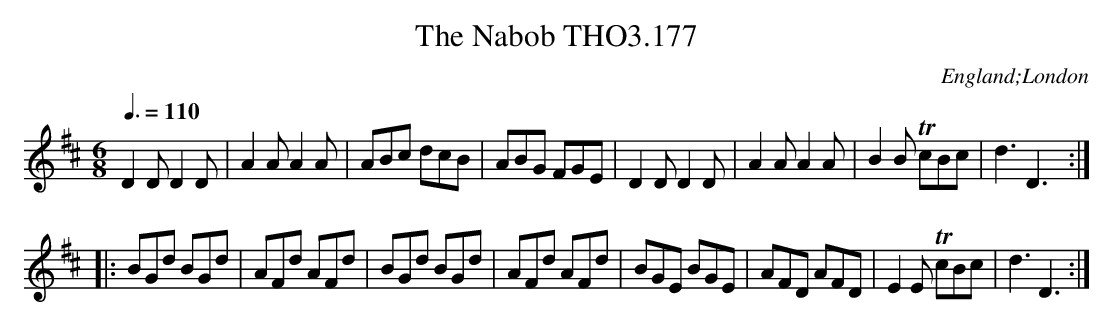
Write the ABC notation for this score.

X:1
T:Nabob THO3.177, The
O:England;London
M:6/8
L:1/8
Q:3/8=110
K:D
D2 D D2 D|A2 A A2 A|ABc dcB|ABG FGE|D2 D D2 D|A2 A A2 A|B2 B TcBc|d3D3:|
|:BGd BGd|AFd AFd|BGd BGd|AFd AFd|BGE BGE|AFD AFD|E2 E TcBc |d3D3:|
